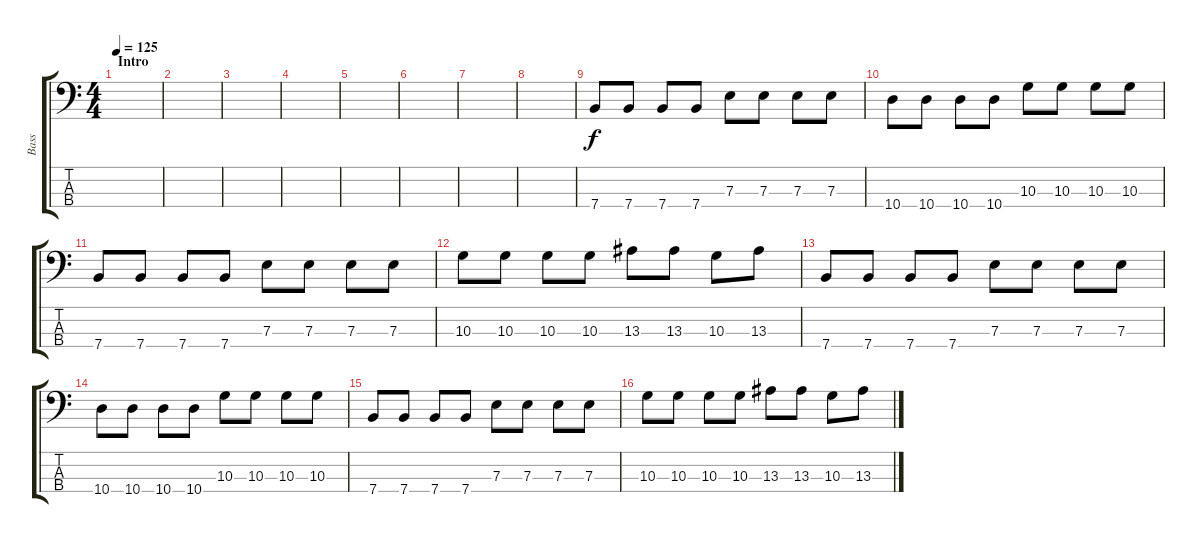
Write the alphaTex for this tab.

\track ("Bass" "Bass") {instrument electricbassfinger}
\staff {score tabs}
\tuning (G2 D2 A1 E1) {hide}
\ts (4 4)
\section ("" "Intro")
\tempo 125
\clef f4
\ks c
|
|
|
|
|
|
|
|
7.4.8 7.4.8 7.4.8 7.4.8 7.3.8 7.3.8 7.3.8 7.3.8 |
10.4.8 10.4.8 10.4.8 10.4.8 10.3.8 10.3.8 10.3.8 10.3.8 |
7.4.8 7.4.8 7.4.8 7.4.8 7.3.8 7.3.8 7.3.8 7.3.8 |
10.3.8 10.3.8 10.3.8 10.3.8 13.3.8 13.3.8 10.3.8 13.3.8 |
7.4.8 7.4.8 7.4.8 7.4.8 7.3.8 7.3.8 7.3.8 7.3.8 |
10.4.8 10.4.8 10.4.8 10.4.8 10.3.8 10.3.8 10.3.8 10.3.8 |
7.4.8 7.4.8 7.4.8 7.4.8 7.3.8 7.3.8 7.3.8 7.3.8 |
10.3.8 10.3.8 10.3.8 10.3.8 13.3.8 13.3.8 10.3.8 13.3.8
